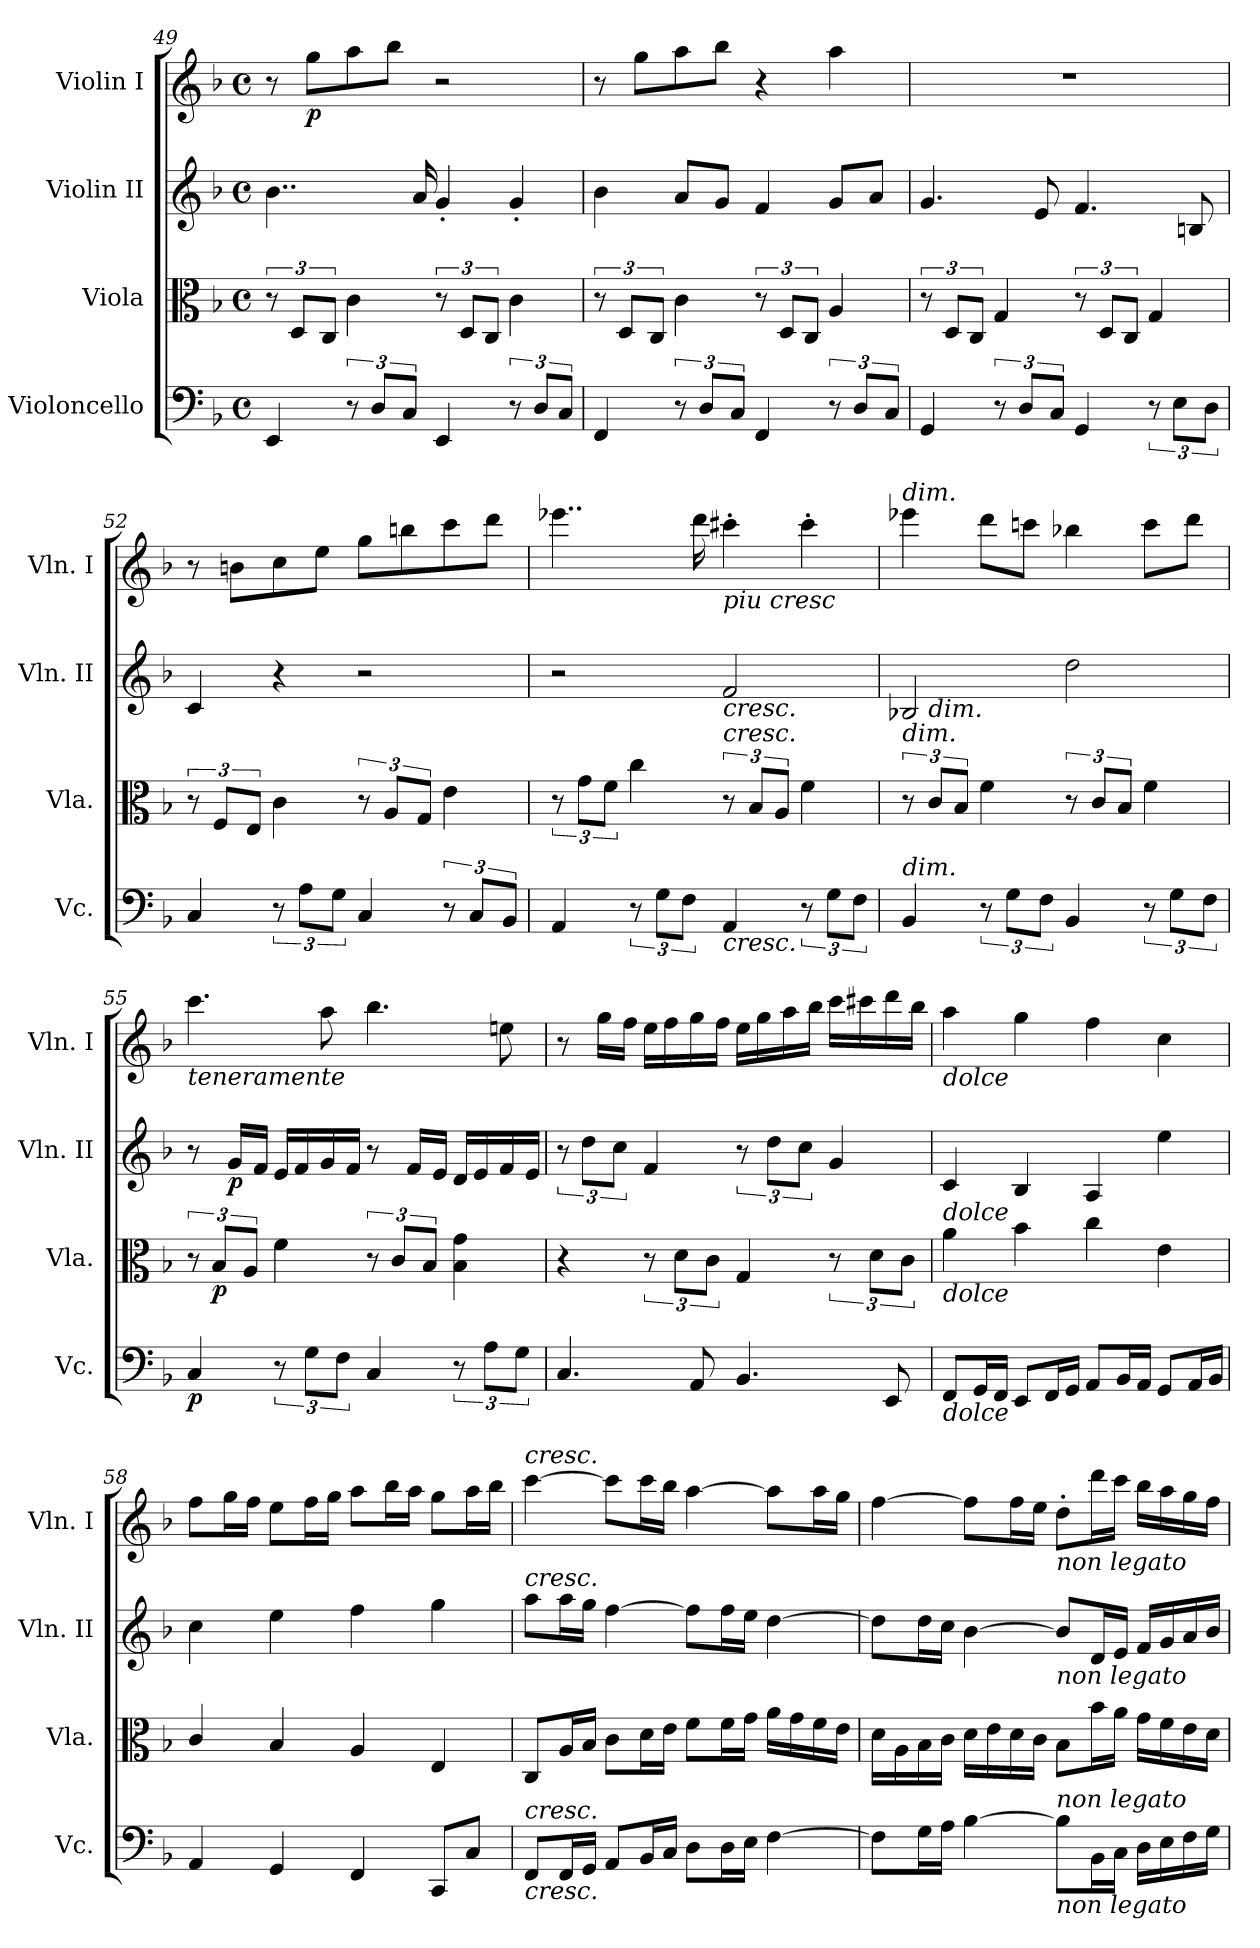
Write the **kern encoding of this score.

**kern	**dynam	**kern	**dynam	**kern	**dynam	**kern	**dynam
*part4	*part4	*part3	*part3	*part2	*part2	*part1	*part1
*staff4	*staff4	*staff3	*staff3	*staff2	*staff2	*staff1	*staff1
*I"Violoncello	*	*I"Viola	*	*I"Violin II	*	*I"Violin I	*
*I'Vc.	*	*I'Vla.	*	*I'Vln. II	*	*I'Vln. I	*
*clefF4	*	*clefC3	*	*clefG2	*	*clefG2	*
*k[b-]	*	*k[b-]	*	*k[b-]	*	*k[b-]	*
*M4/4	*	*M4/4	*	*M4/4	*	*M4/4	*
*met(c)	*	*met(c)	*	*met(c)	*	*met(c)	*
=49	=49	=49	=49	=49	=49	=49	=49
4EE/	.	12r	.	4..b-\	.	8r	.
.	.	12D/L	.	.	.	.	.
!	!	!	!	!	!	!	!LO:DY:b
.	.	.	.	.	.	8gg\L	p
.	.	12C/J	.	.	.	.	.
12r	.	4c\	.	.	.	8aa\	.
12D/L	.	.	.	.	.	.	.
.	.	.	.	.	.	8bb-\J	.
12C/J	.	.	.	.	.	.	.
.	.	.	.	16a/	.	.	.
4EE/	.	12r	.	4g'/	.	2r	.
.	.	12D/L	.	.	.	.	.
.	.	12C/J	.	.	.	.	.
12r	.	4c\	.	4g'/	.	.	.
12D/L	.	.	.	.	.	.	.
12C/J	.	.	.	.	.	.	.
=50	=50	=50	=50	=50	=50	=50	=50
4FF/	.	12r	.	4b-\	.	8r	.
.	.	12D/L	.	.	.	.	.
.	.	.	.	.	.	8gg\L	.
.	.	12C/J	.	.	.	.	.
12r	.	4c\	.	8a/L	.	8aa\	.
12D/L	.	.	.	.	.	.	.
.	.	.	.	8g/J	.	8bb-\J	.
12C/J	.	.	.	.	.	.	.
4FF/	.	12r	.	4f/	.	4r	.
.	.	12D/L	.	.	.	.	.
.	.	12C/J	.	.	.	.	.
12r	.	4A/	.	8g/L	.	4aa\	.
12D/L	.	.	.	.	.	.	.
.	.	.	.	8a/J	.	.	.
12C/J	.	.	.	.	.	.	.
=51	=51	=51	=51	=51	=51	=51	=51
4GG/	.	12r	.	4.g/	.	1r	.
.	.	12D/L	.	.	.	.	.
.	.	12C/J	.	.	.	.	.
12r	.	4G/	.	.	.	.	.
12D/L	.	.	.	.	.	.	.
.	.	.	.	8e/	.	.	.
12C/J	.	.	.	.	.	.	.
4GG/	.	12r	.	4.f/	.	.	.
.	.	12D/L	.	.	.	.	.
.	.	12C/J	.	.	.	.	.
12r	.	4G/	.	.	.	.	.
12E\L	.	.	.	.	.	.	.
.	.	.	.	8Bn/	.	.	.
12D\J	.	.	.	.	.	.	.
=52	=52	=52	=52	=52	=52	=52	=52
4C/	.	12r	.	4c/	.	8r	.
.	.	12F/L	.	.	.	.	.
.	.	.	.	.	.	8bn\L	.
.	.	12E/J	.	.	.	.	.
12r	.	4c\	.	4r	.	8cc\	.
12A\L	.	.	.	.	.	.	.
.	.	.	.	.	.	8ee\J	.
12G\J	.	.	.	.	.	.	.
4C/	.	12r	.	2r	.	8gg\L	.
.	.	12A/L	.	.	.	.	.
.	.	.	.	.	.	8bbn\	.
.	.	12G/J	.	.	.	.	.
12r	.	4e\	.	.	.	8ccc\	.
12C/L	.	.	.	.	.	.	.
.	.	.	.	.	.	8ddd\J	.
12BB-/J	.	.	.	.	.	.	.
=53	=53	=53	=53	=53	=53	=53	=53
4AA/	.	12r	.	2r	.	4..eee-X\	.
.	.	12g\L	.	.	.	.	.
.	.	12f\J	.	.	.	.	.
12r	.	4cc\	.	.	.	.	.
12G\L	.	.	.	.	.	.	.
12F\J	.	.	.	.	.	.	.
.	.	.	.	.	.	16ddd\	.
!	!	!	!	!	!	!LO:TX:b:i:t=piu cresc	!
!	!	!	!	!LO:TX:b:i:t=cresc.	!	!	!
!	!	!LO:TX:a:i:t=cresc.	!	!	!	!	!
!LO:TX:b:i:t=cresc.	!	!	!	!	!	!	!
4AA/	.	12r	.	2f/	.	4ccc#X'\	.
.	.	12B-/L	.	.	.	.	.
.	.	12A/J	.	.	.	.	.
12r	.	4f\	.	.	.	4ccc#'\	.
12G\L	.	.	.	.	.	.	.
12F\J	.	.	.	.	.	.	.
=54	=54	=54	=54	=54	=54	=54	=54
!	!	!	!	!	!	!LO:TX:a:i:t=dim.	!
!	!	!LO:TX:a:i:t=dim.	!	!	!	!	!
!LO:TX:a:i:t=dim.	!	!	!	!	!	!	!
4BB-/	.	12r	.	2B-X/	.	4eee-X\	.
!	!	!LO:TX:a:i:t=dim.	!	!	!	!	!
.	.	12c/L	.	.	.	.	.
.	.	12B-/J	.	.	.	.	.
12r	.	4f\	.	.	.	8ddd\L	.
12G\L	.	.	.	.	.	.	.
.	.	.	.	.	.	8cccn\J	.
12F\J	.	.	.	.	.	.	.
4BB-/	.	12r	.	2dd\	.	4bb-X\	.
.	.	12c/L	.	.	.	.	.
.	.	12B-/J	.	.	.	.	.
12r	.	4f\	.	.	.	8ccc\L	.
12G\L	.	.	.	.	.	.	.
.	.	.	.	.	.	8ddd\J	.
12F\J	.	.	.	.	.	.	.
=55	=55	=55	=55	=55	=55	=55	=55
!	!	!	!	!	!	!LO:TX:b:i:t=teneramente	!
!	!LO:DY:b	!	!	!	!	!	!
4C/	p	12r	.	8r	.	4.ccc\	.
!	!	!	!LO:DY:b	!	!	!	!
.	.	12B-/L	p	.	.	.	.
!	!	!	!	!	!LO:DY:b	!	!
.	.	.	.	16g/LL	p	.	.
.	.	12A/J	.	.	.	.	.
.	.	.	.	16f/JJ	.	.	.
12r	.	4f\	.	16e/LL	.	.	.
.	.	.	.	16f/	.	.	.
12G\L	.	.	.	.	.	.	.
.	.	.	.	16g/	.	8aa\	.
12F\J	.	.	.	.	.	.	.
.	.	.	.	16f/JJ	.	.	.
4C/	.	12r	.	8r	.	4.bb-\	.
.	.	12c/L	.	.	.	.	.
.	.	.	.	16f/LL	.	.	.
.	.	12B-/J	.	.	.	.	.
.	.	.	.	16e/JJ	.	.	.
12r	.	4B-\ 4g\	.	16d/LL	.	.	.
.	.	.	.	16e/	.	.	.
12A\L	.	.	.	.	.	.	.
.	.	.	.	16f/	.	8een\	.
12G\J	.	.	.	.	.	.	.
.	.	.	.	16e/JJ	.	.	.
=56	=56	=56	=56	=56	=56	=56	=56
4.C/	.	4r	.	12r	.	8r	.
.	.	.	.	12dd\L	.	.	.
.	.	.	.	.	.	16gg\LL	.
.	.	.	.	12cc\J	.	.	.
.	.	.	.	.	.	16ff\JJ	.
.	.	12r	.	4f/	.	16ee\LL	.
.	.	.	.	.	.	16ff\	.
.	.	12d\L	.	.	.	.	.
8AA/	.	.	.	.	.	16gg\	.
.	.	12c\J	.	.	.	.	.
.	.	.	.	.	.	16ff\JJ	.
4.BB-/	.	4G/	.	12r	.	16ee\LL	.
.	.	.	.	.	.	16gg\	.
.	.	.	.	12dd\L	.	.	.
.	.	.	.	.	.	16aa\	.
.	.	.	.	12cc\J	.	.	.
.	.	.	.	.	.	16bb-\JJ	.
.	.	12r	.	4g/	.	16ccc\LL	.
.	.	.	.	.	.	16ccc#X\	.
.	.	12d\L	.	.	.	.	.
8EE/	.	.	.	.	.	16ddd\	.
.	.	12c\J	.	.	.	.	.
.	.	.	.	.	.	16bb-\JJ	.
=57	=57	=57	=57	=57	=57	=57	=57
!	!	!	!	!	!	!LO:TX:b:i:t=dolce	!
!	!	!LO:TX:b:i:t=dolce	!	!	!	!	!
!	!	!LO:TX:a:i:t=dolce	!	!	!	!	!
!LO:TX:b:i:t=dolce	!	!	!	!	!	!	!
8FF/L	.	4a\	.	4c/	.	4aa\	.
16GG/L	.	.	.	.	.	.	.
16FF/JJ	.	.	.	.	.	.	.
8EE/L	.	4b-\	.	4B-/	.	4gg\	.
16FF/L	.	.	.	.	.	.	.
16GG/JJ	.	.	.	.	.	.	.
8AA/L	.	4cc\	.	4A/	.	4ff\	.
16BB-/L	.	.	.	.	.	.	.
16AA/JJ	.	.	.	.	.	.	.
8GG/L	.	4e\	.	4ee\	.	4cc\	.
16AA/L	.	.	.	.	.	.	.
16BB-/JJ	.	.	.	.	.	.	.
=58	=58	=58	=58	=58	=58	=58	=58
4AA/	.	4c/	.	4cc\	.	8ff\L	.
.	.	.	.	.	.	16gg\L	.
.	.	.	.	.	.	16ff\JJ	.
4GG/	.	4B-/	.	4ee\	.	8ee\L	.
.	.	.	.	.	.	16ff\L	.
.	.	.	.	.	.	16gg\JJ	.
4FF/	.	4A/	.	4ff\	.	8aa\L	.
.	.	.	.	.	.	16bb-\L	.
.	.	.	.	.	.	16aa\JJ	.
8CC/L	.	4E/	.	4gg\	.	8gg\L	.
8C/J	.	.	.	.	.	16aa\L	.
.	.	.	.	.	.	16bb-\JJ	.
=59	=59	=59	=59	=59	=59	=59	=59
!	!	!	!	!	!	!LO:TX:a:i:t=cresc.	!
!	!	!	!	!LO:TX:a:i:t=cresc.	!	!	!
!LO:TX:a:i:t=cresc.	!	!	!	!	!	!	!
!LO:TX:b:i:t=cresc.	!	!	!	!	!	!	!
8FF/L	.	8C/L	.	8aa\L	.	[4ccc\	.
16FF/L	.	16A/L	.	16aa\L	.	.	.
16GG/JJ	.	16B-/JJ	.	16gg\JJ	.	.	.
8AA/L	.	8c\L	.	[4ff\	.	8ccc\L]	.
16BB-/L	.	16d\L	.	.	.	16ccc\L	.
16C/JJ	.	16e\JJ	.	.	.	16bb-\JJ	.
8D\L	.	8f\L	.	8ff\L]	.	[4aa\	.
16D\L	.	16f\L	.	16ff\L	.	.	.
16E\JJ	.	16g\JJ	.	16ee\JJ	.	.	.
[4F\	.	16a\LL	.	[4dd\	.	8aa\L]	.
.	.	16g\	.	.	.	.	.
.	.	16f\	.	.	.	16aa\L	.
.	.	16e\JJ	.	.	.	16gg\JJ	.
=60	=60	=60	=60	=60	=60	=60	=60
8F\L]	.	16d\LL	.	8dd\L]	.	[4ff\	.
.	.	16A\	.	.	.	.	.
16G\L	.	16B-\	.	16dd\L	.	.	.
16A\JJ	.	16c\JJ	.	16cc\JJ	.	.	.
[4B-\	.	16d\LL	.	[4b-\	.	8ff\L]	.
.	.	16e\	.	.	.	.	.
.	.	16d\	.	.	.	16ff\L	.
.	.	16c\JJ	.	.	.	16ee\JJ	.
!	!	!	!	!	!	!LO:TX:b:i:t=non legato	!
!	!	!	!	!LO:TX:b:i:t=non legato	!	!	!
!LO:TX:a:i:t=non legato	!	!	!	!	!	!	!
!LO:TX:b:i:t=non legato	!	!	!	!	!	!	!
8B-\L]	.	8B-\L	.	8b-/L]	.	8dd'\L	.
16BB-\L	.	16b-\L	.	16d/L	.	16ddd\L	.
16C\JJ	.	16a\JJ	.	16e/JJ	.	16ccc\JJ	.
16D\LL	.	16g\LL	.	16f/LL	.	16bb-\LL	.
16E\	.	16f\	.	16g/	.	16aa\	.
16F\	.	16e\	.	16a/	.	16gg\	.
16G\JJ	.	16d\JJ	.	16b-/JJ	.	16ff\JJ	.
=	=	=	=	=	=	=	=
*-	*-	*-	*-	*-	*-	*-	*-
